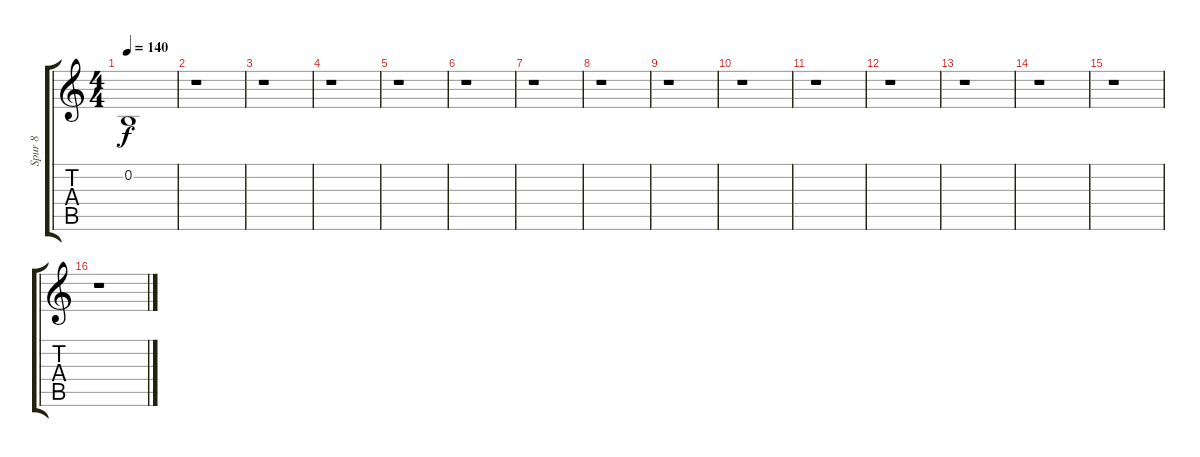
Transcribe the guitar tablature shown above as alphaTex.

\track ("Spur 8" "Spur 8") {instrument fx4atmosphere}
\staff {score tabs}
\tuning (E4 B3 G3 D3 A2 E2) {hide}
\ts (4 4)
\tempo 140
\clef g2
\ks c
0.2{t}.1{dy f} |
r.1 |
r.1 |
r.1 |
r.1 |
r.1 |
r.1 |
r.1 |
r.1 |
r.1 |
r.1 |
r.1 |
r.1 |
r.1 |
r.1 |
r.1
